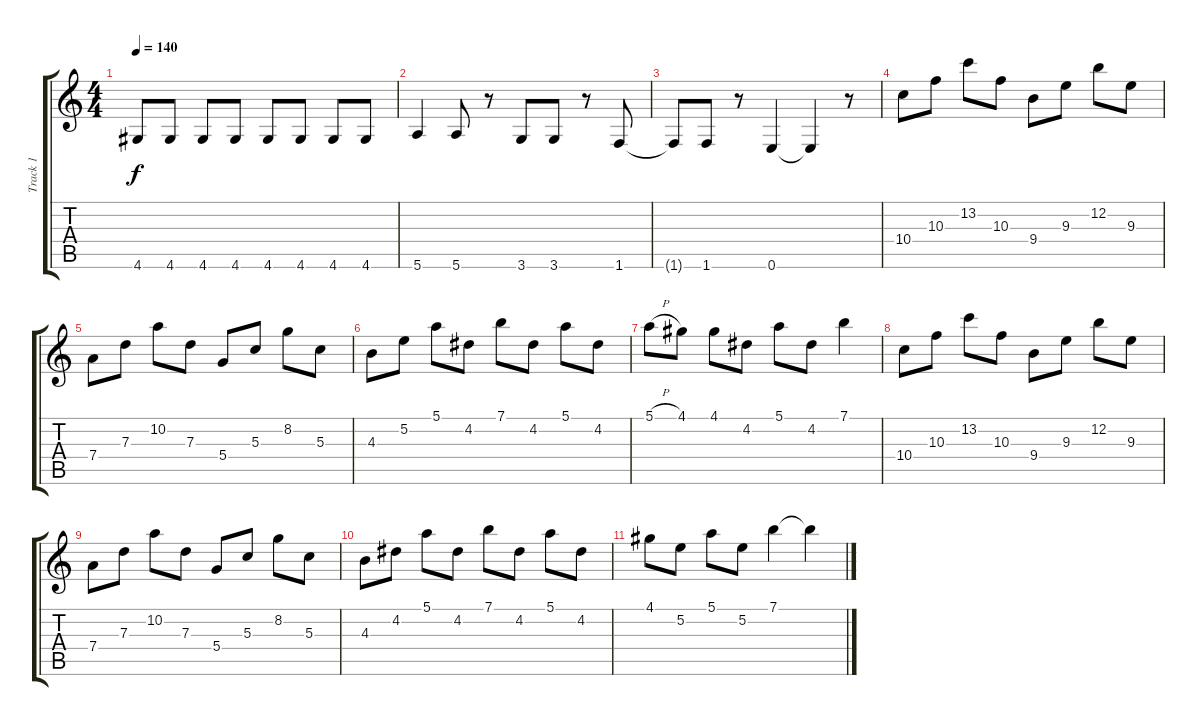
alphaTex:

\track ("Track 1" "Track 1") {instrument overdrivenguitar}
\staff {score tabs}
\tuning (E4 B3 G3 D3 A2 E2) {hide}
\ts (4 4)
\tempo 140
\clef g2
\ks c
4.6.8{dy f} 4.6.8 4.6.8 4.6.8 4.6.8 4.6.8 4.6.8 4.6.8 |
5.6.4 5.6.8 r.8 3.6.8 3.6.8 r.8 1.6.8 |
1.6{t}.8 1.6.8 r.8 0.6.4 0.6{t}.4 r.8 |
10.4.8 10.3.8 13.2.8 10.3.8 9.4.8 9.3.8 12.2.8 9.3.8 |
7.4.8 7.3.8 10.2.8 7.3.8 5.4.8 5.3.8 8.2.8 5.3.8 |
4.3.8 5.2.8 5.1.8 4.2.8 7.1.8 4.2.8 5.1.8 4.2.8 |
5.1{h}.8 4.1.8 4.1.8 4.2.8 5.1.8 4.2.8 7.1.4 |
10.4.8 10.3.8 13.2.8 10.3.8 9.4.8 9.3.8 12.2.8 9.3.8 |
7.4.8 7.3.8 10.2.8 7.3.8 5.4.8 5.3.8 8.2.8 5.3.8 |
4.3.8 4.2.8 5.1.8 4.2.8 7.1.8 4.2.8 5.1.8 4.2.8 |
4.1.8 5.2.8 5.1.8 5.2.8 7.1.4 7.1{t}.4
